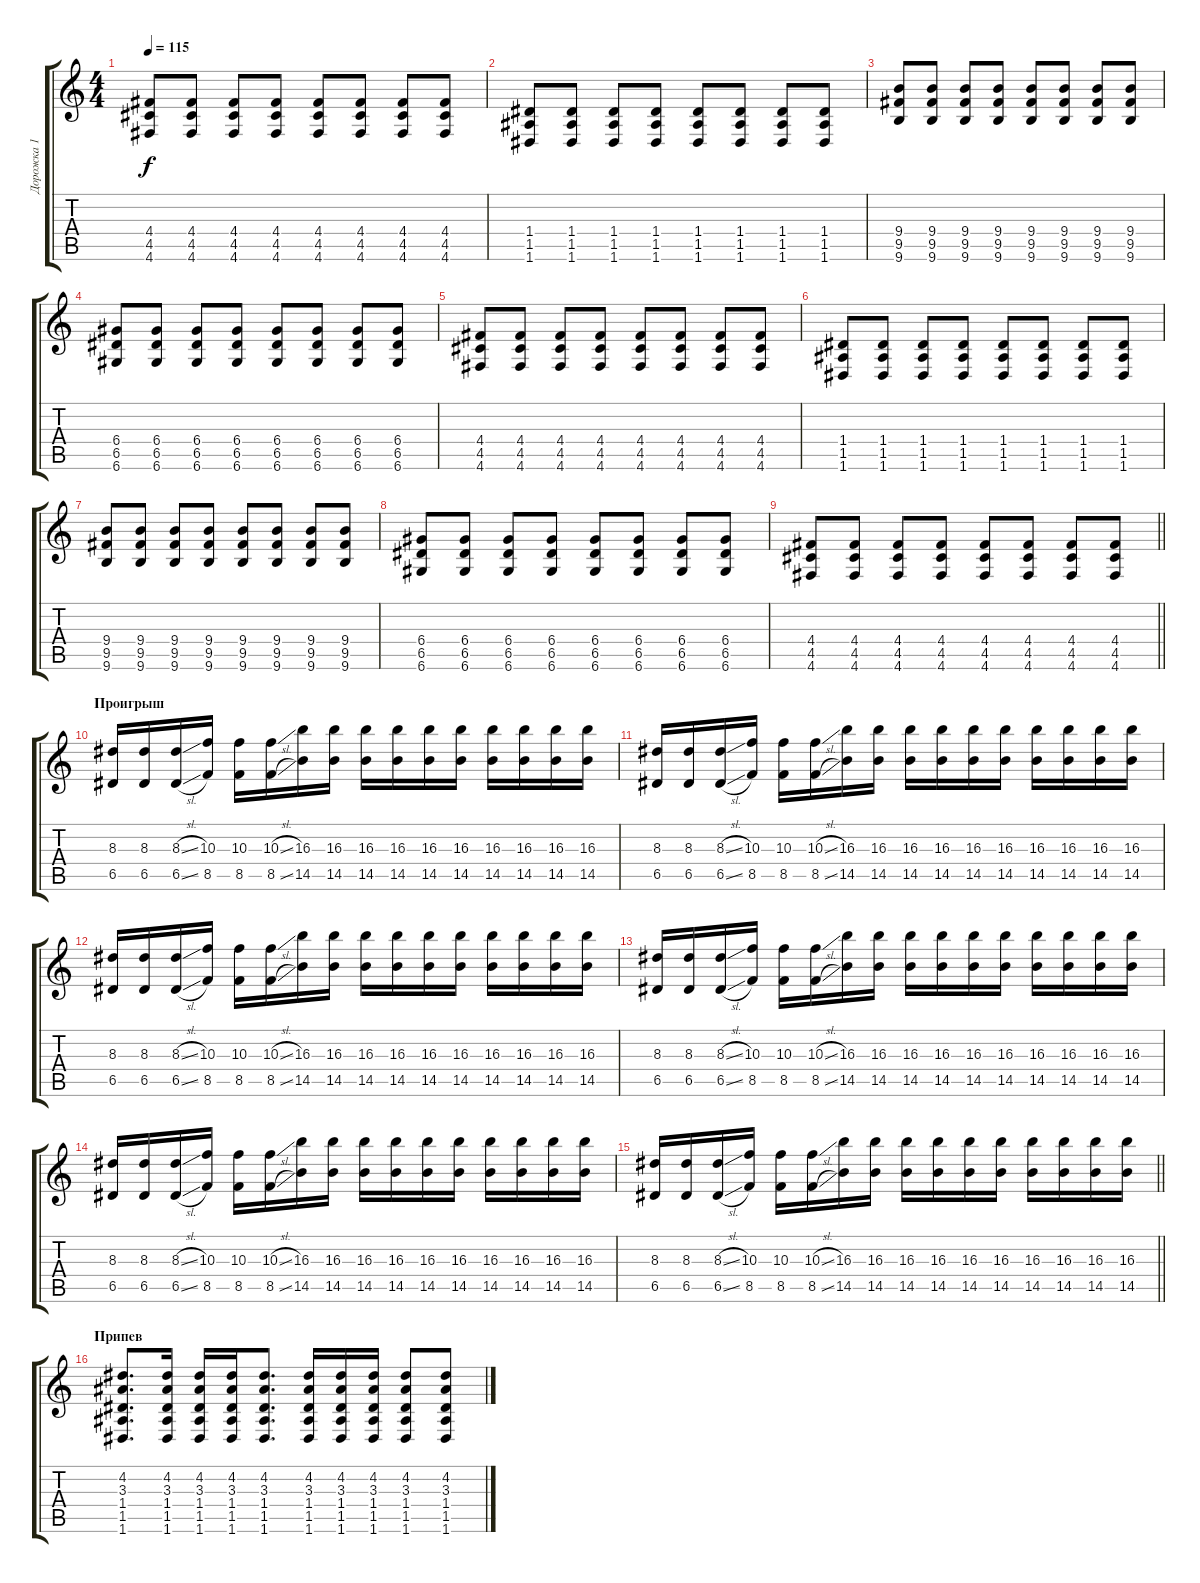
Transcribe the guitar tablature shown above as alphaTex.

\track ("Дорожка 1" "Дорожка 1") {instrument acousticguitarsteel}
\staff {score tabs}
\tuning (E4 B3 G3 D3 A2 D2) {hide}
\ts (4 4)
\tempo 115
\clef g2
\ks c
(4.4 4.5 4.6).8{dy f} (4.4 4.5 4.6).8 (4.4 4.5 4.6).8 (4.4 4.5 4.6).8 (4.4 4.5 4.6).8 (4.4 4.5 4.6).8 (4.4 4.5 4.6).8 (4.4 4.5 4.6).8 |
(1.4 1.5 1.6).8 (1.4 1.5 1.6).8 (1.4 1.5 1.6).8 (1.4 1.5 1.6).8 (1.4 1.5 1.6).8 (1.4 1.5 1.6).8 (1.4 1.5 1.6).8 (1.4 1.5 1.6).8 |
(9.4 9.5 9.6).8 (9.4 9.5 9.6).8 (9.4 9.5 9.6).8 (9.4 9.5 9.6).8 (9.4 9.5 9.6).8 (9.4 9.5 9.6).8 (9.4 9.5 9.6).8 (9.4 9.5 9.6).8 |
(6.4 6.5 6.6).8 (6.4 6.5 6.6).8 (6.4 6.5 6.6).8 (6.4 6.5 6.6).8 (6.4 6.5 6.6).8 (6.4 6.5 6.6).8 (6.4 6.5 6.6).8 (6.4 6.5 6.6).8 |
(4.4 4.5 4.6).8 (4.4 4.5 4.6).8 (4.4 4.5 4.6).8 (4.4 4.5 4.6).8 (4.4 4.5 4.6).8 (4.4 4.5 4.6).8 (4.4 4.5 4.6).8 (4.4 4.5 4.6).8 |
(1.4 1.5 1.6).8 (1.4 1.5 1.6).8 (1.4 1.5 1.6).8 (1.4 1.5 1.6).8 (1.4 1.5 1.6).8 (1.4 1.5 1.6).8 (1.4 1.5 1.6).8 (1.4 1.5 1.6).8 |
(9.4 9.5 9.6).8 (9.4 9.5 9.6).8 (9.4 9.5 9.6).8 (9.4 9.5 9.6).8 (9.4 9.5 9.6).8 (9.4 9.5 9.6).8 (9.4 9.5 9.6).8 (9.4 9.5 9.6).8 |
(6.4 6.5 6.6).8 (6.4 6.5 6.6).8 (6.4 6.5 6.6).8 (6.4 6.5 6.6).8 (6.4 6.5 6.6).8 (6.4 6.5 6.6).8 (6.4 6.5 6.6).8 (6.4 6.5 6.6).8 |
\barLineRight lightlight
(4.4 4.5 4.6).8 (4.4 4.5 4.6).8 (4.4 4.5 4.6).8 (4.4 4.5 4.6).8 (4.4 4.5 4.6).8 (4.4 4.5 4.6).8 (4.4 4.5 4.6).8 (4.4 4.5 4.6).8 |
\section ("" "Проигрыш")
(8.3 6.5).16 (8.3 6.5).16 (8.3{sl} 6.5{sl}).16 (10.3 8.5).16 (10.3 8.5).16 (10.3{sl} 8.5{sl}).16 (16.3 14.5).16 (16.3 14.5).16 (16.3 14.5).16 (16.3 14.5).16 (16.3 14.5).16 (16.3 14.5).16 (16.3 14.5).16 (16.3 14.5).16 (16.3 14.5).16 (16.3 14.5).16 |
(8.3 6.5).16 (8.3 6.5).16 (8.3{sl} 6.5{sl}).16 (10.3 8.5).16 (10.3 8.5).16 (10.3{sl} 8.5{sl}).16 (16.3 14.5).16 (16.3 14.5).16 (16.3 14.5).16 (16.3 14.5).16 (16.3 14.5).16 (16.3 14.5).16 (16.3 14.5).16 (16.3 14.5).16 (16.3 14.5).16 (16.3 14.5).16 |
(8.3 6.5).16 (8.3 6.5).16 (8.3{sl} 6.5{sl}).16 (10.3 8.5).16 (10.3 8.5).16 (10.3{sl} 8.5{sl}).16 (16.3 14.5).16 (16.3 14.5).16 (16.3 14.5).16 (16.3 14.5).16 (16.3 14.5).16 (16.3 14.5).16 (16.3 14.5).16 (16.3 14.5).16 (16.3 14.5).16 (16.3 14.5).16 |
(8.3 6.5).16 (8.3 6.5).16 (8.3{sl} 6.5{sl}).16 (10.3 8.5).16 (10.3 8.5).16 (10.3{sl} 8.5{sl}).16 (16.3 14.5).16 (16.3 14.5).16 (16.3 14.5).16 (16.3 14.5).16 (16.3 14.5).16 (16.3 14.5).16 (16.3 14.5).16 (16.3 14.5).16 (16.3 14.5).16 (16.3 14.5).16 |
(8.3 6.5).16 (8.3 6.5).16 (8.3{sl} 6.5{sl}).16 (10.3 8.5).16 (10.3 8.5).16 (10.3{sl} 8.5{sl}).16 (16.3 14.5).16 (16.3 14.5).16 (16.3 14.5).16 (16.3 14.5).16 (16.3 14.5).16 (16.3 14.5).16 (16.3 14.5).16 (16.3 14.5).16 (16.3 14.5).16 (16.3 14.5).16 |
\barLineRight lightlight
(8.3 6.5).16 (8.3 6.5).16 (8.3{sl} 6.5{sl}).16 (10.3 8.5).16 (10.3 8.5).16 (10.3{sl} 8.5{sl}).16 (16.3 14.5).16 (16.3 14.5).16 (16.3 14.5).16 (16.3 14.5).16 (16.3 14.5).16 (16.3 14.5).16 (16.3 14.5).16 (16.3 14.5).16 (16.3 14.5).16 (16.3 14.5).16 |
\section ("" "Припев")
(4.2 3.3 1.4 1.5 1.6).8{d instrument acousticguitarsteel} (4.2 3.3 1.4 1.5 1.6).16 (4.2 3.3 1.4 1.5 1.6).16 (4.2 3.3 1.4 1.5 1.6).16 (4.2 3.3 1.4 1.5 1.6).8{d} (4.2 3.3 1.4 1.5 1.6).16 (4.2 3.3 1.4 1.5 1.6).16 (4.2 3.3 1.4 1.5 1.6).16 (4.2 3.3 1.4 1.5 1.6).8 (4.2 3.3 1.4 1.5 1.6).8
